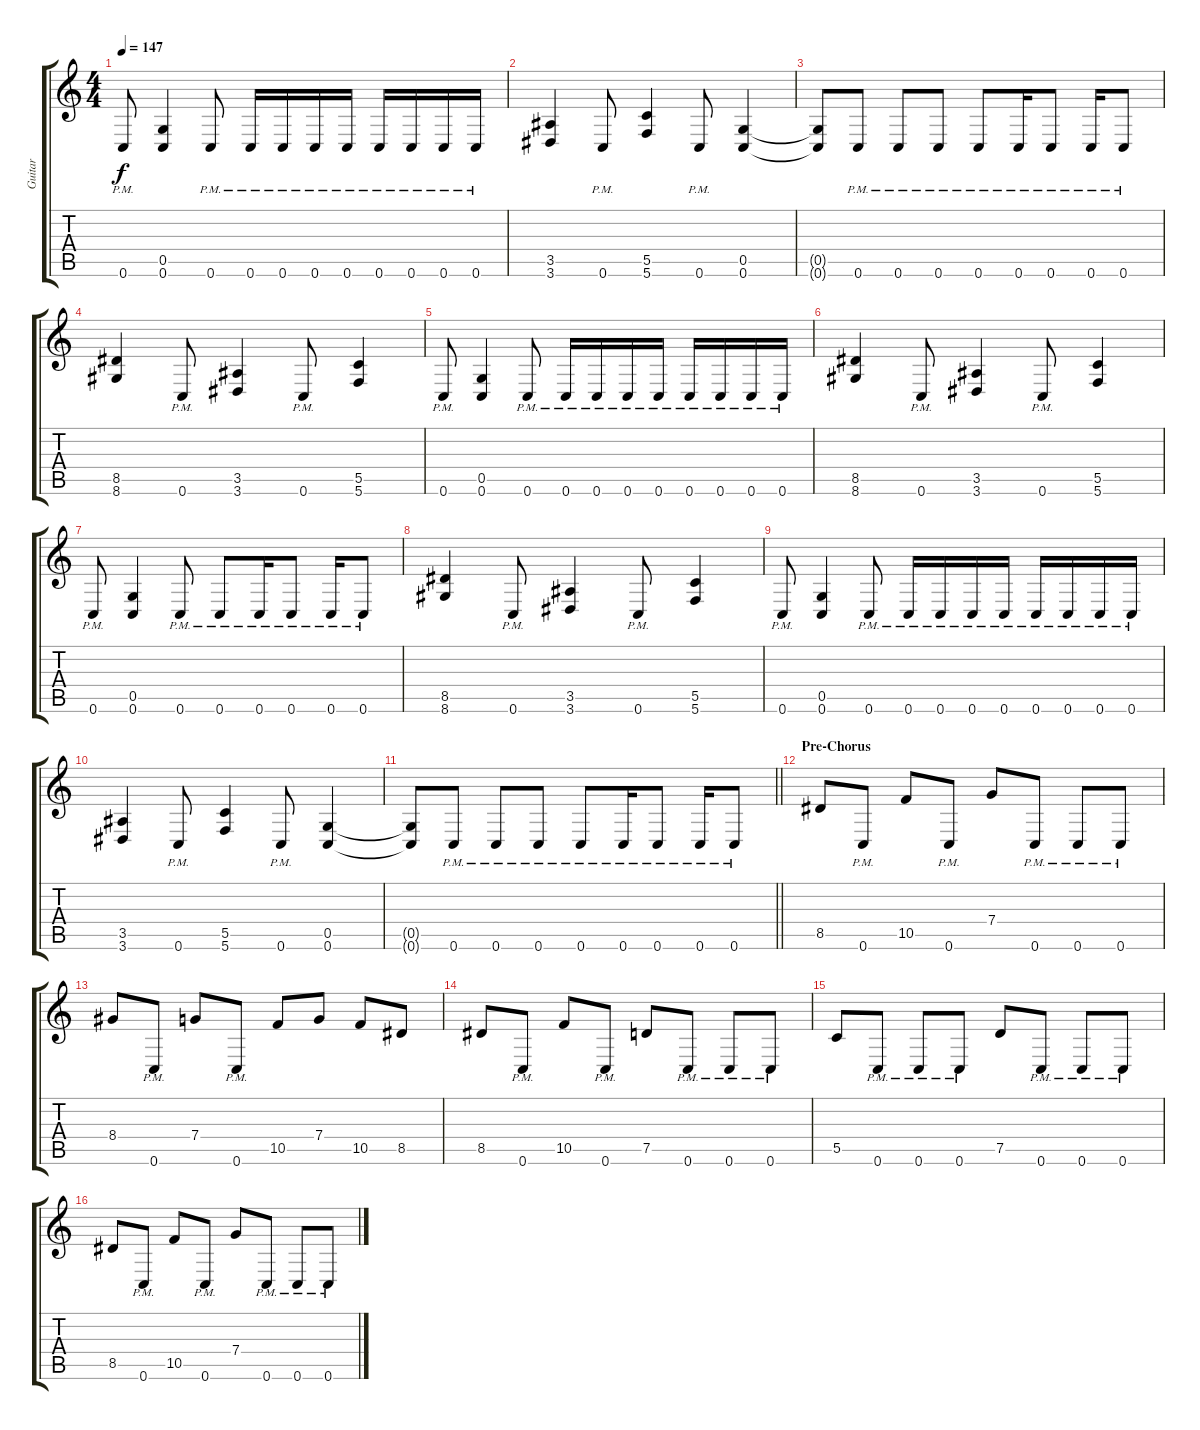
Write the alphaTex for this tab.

\track ("Guitar" "Guitar") {instrument overdrivenguitar}
\staff {score tabs}
\tuning (D4 A3 F3 C3 G2 C2) {hide}
\ts (4 4)
\tempo 147
\clef g2
\ks c
0.6{pm}.8{dy f} (0.5 0.6).4 0.6{pm}.8 0.6{pm}.16 0.6{pm}.16 0.6{pm}.16 0.6{pm}.16 0.6{pm}.16 0.6{pm}.16 0.6{pm}.16 0.6{pm}.16 |
(3.5 3.6).4 0.6{pm}.8 (5.5 5.6).4 0.6{pm}.8 (0.5 0.6).4 |
(0.5{t} 0.6{t}).8 0.6{pm}.8 0.6{pm}.8 0.6{pm}.8 0.6{pm}.8 0.6{pm}.16 0.6{pm}.8 0.6{pm}.16 0.6{pm}.8 |
(8.5 8.6).4 0.6{pm}.8 (3.5 3.6).4 0.6{pm}.8 (5.5 5.6).4 |
0.6{pm}.8 (0.5 0.6).4 0.6{pm}.8 0.6{pm}.16 0.6{pm}.16 0.6{pm}.16 0.6{pm}.16 0.6{pm}.16 0.6{pm}.16 0.6{pm}.16 0.6{pm}.16 |
(8.5 8.6).4 0.6{pm}.8 (3.5 3.6).4 0.6{pm}.8 (5.5 5.6).4 |
0.6{pm}.8 (0.5 0.6).4 0.6{pm}.8 0.6{pm}.8 0.6{pm}.16 0.6{pm}.8 0.6{pm}.16 0.6{pm}.8 |
(8.5 8.6).4 0.6{pm}.8 (3.5 3.6).4 0.6{pm}.8 (5.5 5.6).4 |
0.6{pm}.8 (0.5 0.6).4 0.6{pm}.8 0.6{pm}.16 0.6{pm}.16 0.6{pm}.16 0.6{pm}.16 0.6{pm}.16 0.6{pm}.16 0.6{pm}.16 0.6{pm}.16 |
(3.5 3.6).4 0.6{pm}.8 (5.5 5.6).4 0.6{pm}.8 (0.5 0.6).4 |
\barLineRight lightlight
(0.5{t} 0.6{t}).8 0.6{pm}.8 0.6{pm}.8 0.6{pm}.8 0.6{pm}.8 0.6{pm}.16 0.6{pm}.8 0.6{pm}.16 0.6{pm}.8 |
\section ("" "Pre-Chorus")
8.5.8 0.6{pm}.8 10.5.8 0.6{pm}.8 7.4.8 0.6{pm}.8 0.6{pm}.8 0.6{pm}.8 |
8.4.8 0.6{pm}.8 7.4.8 0.6{pm}.8 10.5.8 7.4.8 10.5.8 8.5.8 |
8.5.8 0.6{pm}.8 10.5.8 0.6{pm}.8 7.5.8 0.6{pm}.8 0.6{pm}.8 0.6{pm}.8 |
5.5.8 0.6{pm}.8 0.6{pm}.8 0.6{pm}.8 7.5.8 0.6{pm}.8 0.6{pm}.8 0.6{pm}.8 |
8.5.8 0.6{pm}.8 10.5.8 0.6{pm}.8 7.4.8 0.6{pm}.8 0.6{pm}.8 0.6{pm}.8
